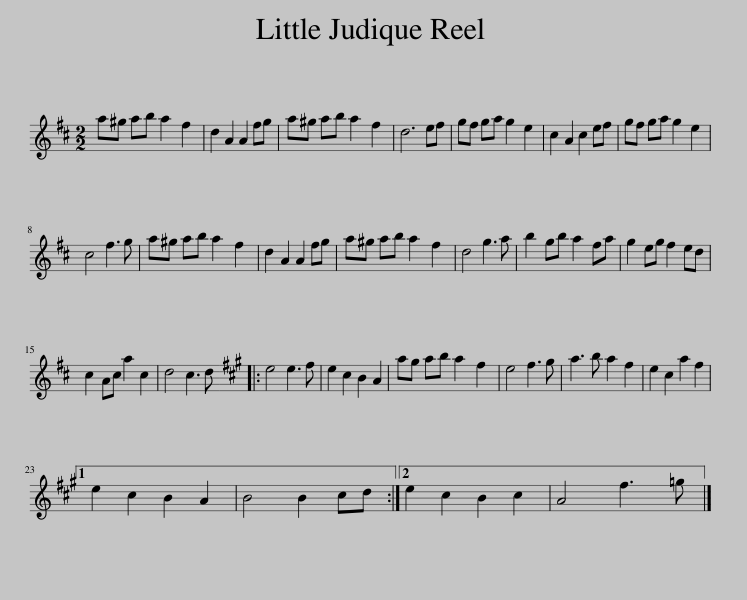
X:1
L:1/8
M:2/2
I:linebreak $
K:D
V:1 treble
V:1
 a^g ab a2 f2 | d2 A2 A2 fg | a^g ab a2 f2 | d6 ef | gf ga g2 e2 | %5
 c2 A2 c2 ef | gf ga g2 e2 |$ c4 f3 g | a^g ab a2 f2 | d2 A2 A2 fg | %10
 a^g ab a2 f2 | d4 g3 a | b2 gb a2 fa | g2 eg f2 ed |$ c2 Ac a2 c2 | %15
 d4 c3 d |:[K:A] e4 e3 f | e2 c2 B2 A2 | ag ab a2 f2 | e4 f3 g | %20
 a3 b a2 f2 | e2 c2 a2 f2 |1$ e2 c2 B2 A2 | B4 B2 cd :|2 e2 c2 B2 c2 | %25
 A4 f3 =g |] %26
